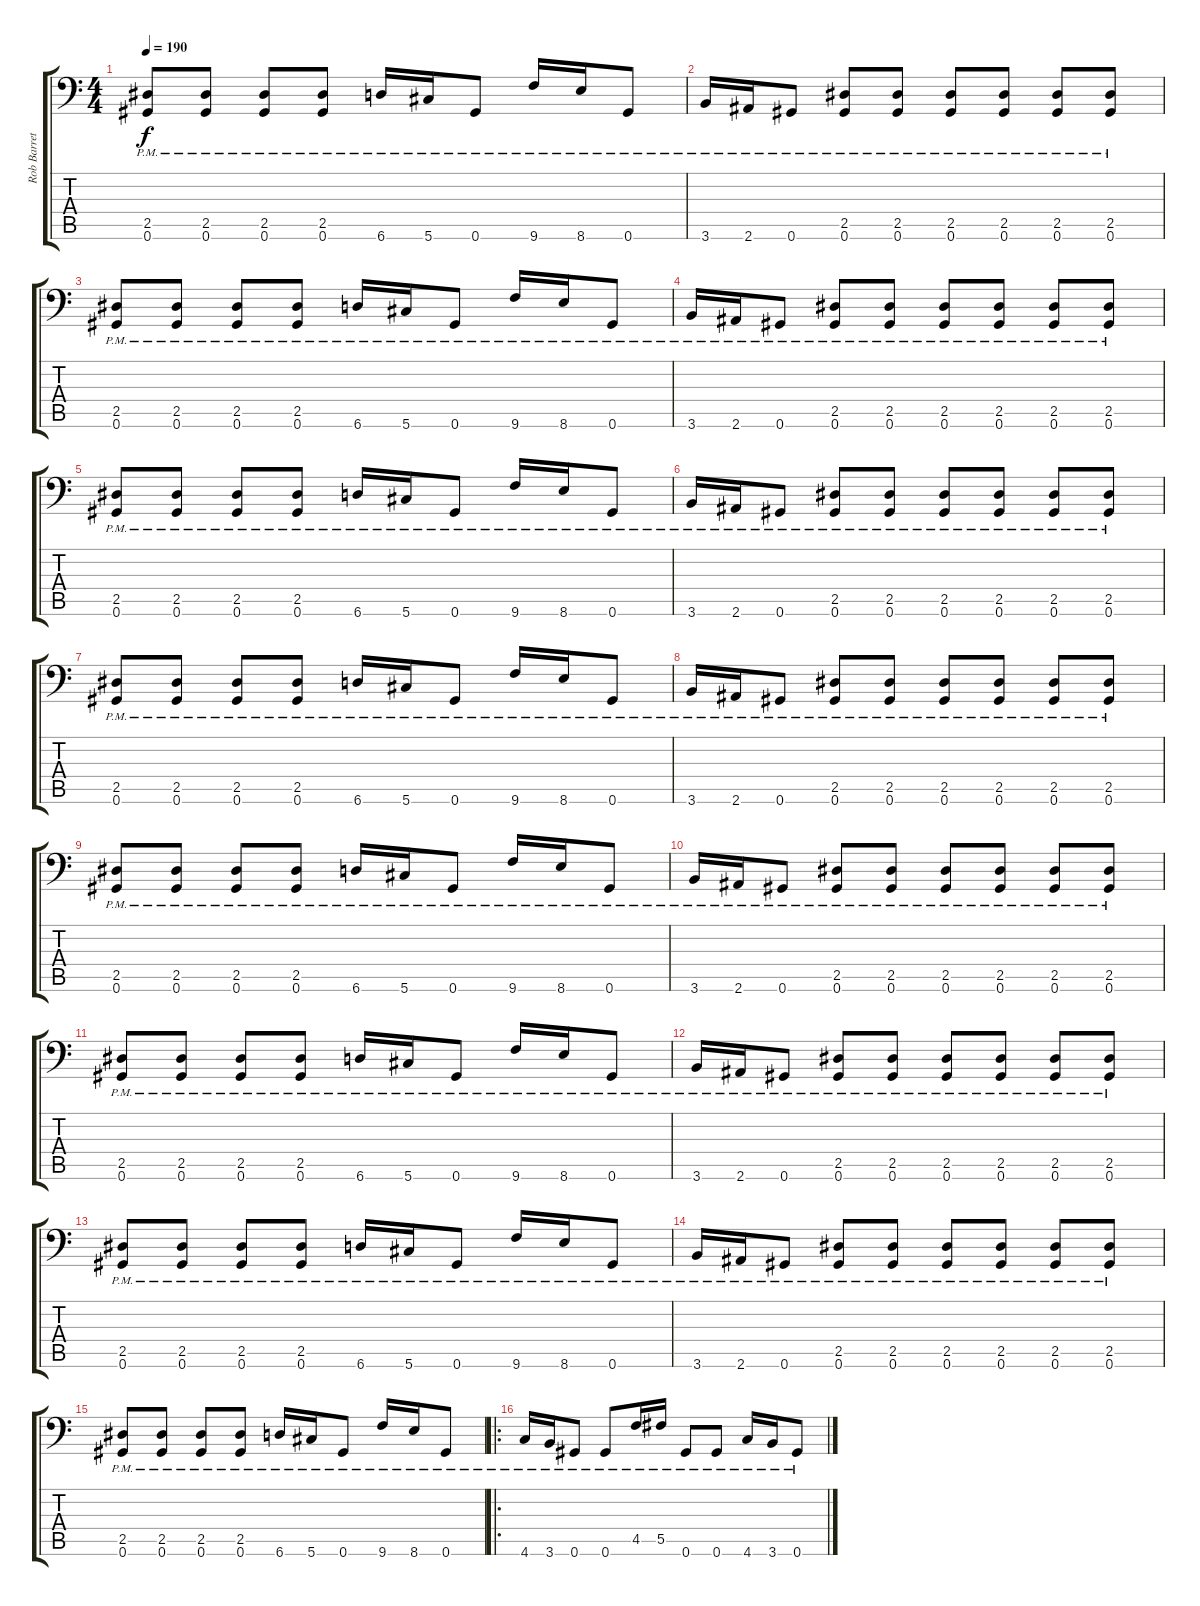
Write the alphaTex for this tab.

\track ("Rob Barrett" "Rob Barret") {instrument distortionguitar}
\staff {score tabs}
\tuning (Ab3 Eb3 B2 Gb2 Db2 Ab1) {hide}
\ts (4 4)
\tempo 190
\clef f4
\ks c
(2.5{pm} 0.6{pm}).8{dy f} (2.5{pm} 0.6{pm}).8 (2.5{pm} 0.6{pm}).8 (2.5{pm} 0.6{pm}).8 6.6{pm}.16 5.6{pm}.16 0.6{pm}.8 9.6{pm}.16 8.6{pm}.16 0.6{pm}.8 |
3.6{pm}.16 2.6{pm}.16 0.6{pm}.8 (2.5{pm} 0.6{pm}).8 (2.5{pm} 0.6{pm}).8 (2.5{pm} 0.6{pm}).8 (2.5{pm} 0.6{pm}).8 (2.5{pm} 0.6{pm}).8 (2.5{pm} 0.6{pm}).8 |
(2.5{pm} 0.6{pm}).8 (2.5{pm} 0.6{pm}).8 (2.5{pm} 0.6{pm}).8 (2.5{pm} 0.6{pm}).8 6.6{pm}.16 5.6{pm}.16 0.6{pm}.8 9.6{pm}.16 8.6{pm}.16 0.6{pm}.8 |
3.6{pm}.16 2.6{pm}.16 0.6{pm}.8 (2.5{pm} 0.6{pm}).8 (2.5{pm} 0.6{pm}).8 (2.5{pm} 0.6{pm}).8 (2.5{pm} 0.6{pm}).8 (2.5{pm} 0.6{pm}).8 (2.5{pm} 0.6{pm}).8 |
(2.5{pm} 0.6{pm}).8 (2.5{pm} 0.6{pm}).8 (2.5{pm} 0.6{pm}).8 (2.5{pm} 0.6{pm}).8 6.6{pm}.16 5.6{pm}.16 0.6{pm}.8 9.6{pm}.16 8.6{pm}.16 0.6{pm}.8 |
3.6{pm}.16 2.6{pm}.16 0.6{pm}.8 (2.5{pm} 0.6{pm}).8 (2.5{pm} 0.6{pm}).8 (2.5{pm} 0.6{pm}).8 (2.5{pm} 0.6{pm}).8 (2.5{pm} 0.6{pm}).8 (2.5{pm} 0.6{pm}).8 |
(2.5{pm} 0.6{pm}).8 (2.5{pm} 0.6{pm}).8 (2.5{pm} 0.6{pm}).8 (2.5{pm} 0.6{pm}).8 6.6{pm}.16 5.6{pm}.16 0.6{pm}.8 9.6{pm}.16 8.6{pm}.16 0.6{pm}.8 |
3.6{pm}.16 2.6{pm}.16 0.6{pm}.8 (2.5{pm} 0.6{pm}).8 (2.5{pm} 0.6{pm}).8 (2.5{pm} 0.6{pm}).8 (2.5{pm} 0.6{pm}).8 (2.5{pm} 0.6{pm}).8 (2.5{pm} 0.6{pm}).8 |
(2.5{pm} 0.6{pm}).8 (2.5{pm} 0.6{pm}).8 (2.5{pm} 0.6{pm}).8 (2.5{pm} 0.6{pm}).8 6.6{pm}.16 5.6{pm}.16 0.6{pm}.8 9.6{pm}.16 8.6{pm}.16 0.6{pm}.8 |
3.6{pm}.16 2.6{pm}.16 0.6{pm}.8 (2.5{pm} 0.6{pm}).8 (2.5{pm} 0.6{pm}).8 (2.5{pm} 0.6{pm}).8 (2.5{pm} 0.6{pm}).8 (2.5{pm} 0.6{pm}).8 (2.5{pm} 0.6{pm}).8 |
(2.5{pm} 0.6{pm}).8 (2.5{pm} 0.6{pm}).8 (2.5{pm} 0.6{pm}).8 (2.5{pm} 0.6{pm}).8 6.6{pm}.16 5.6{pm}.16 0.6{pm}.8 9.6{pm}.16 8.6{pm}.16 0.6{pm}.8 |
3.6{pm}.16 2.6{pm}.16 0.6{pm}.8 (2.5{pm} 0.6{pm}).8 (2.5{pm} 0.6{pm}).8 (2.5{pm} 0.6{pm}).8 (2.5{pm} 0.6{pm}).8 (2.5{pm} 0.6{pm}).8 (2.5{pm} 0.6{pm}).8 |
(2.5{pm} 0.6{pm}).8 (2.5{pm} 0.6{pm}).8 (2.5{pm} 0.6{pm}).8 (2.5{pm} 0.6{pm}).8 6.6{pm}.16 5.6{pm}.16 0.6{pm}.8 9.6{pm}.16 8.6{pm}.16 0.6{pm}.8 |
3.6{pm}.16 2.6{pm}.16 0.6{pm}.8 (2.5{pm} 0.6{pm}).8 (2.5{pm} 0.6{pm}).8 (2.5{pm} 0.6{pm}).8 (2.5{pm} 0.6{pm}).8 (2.5{pm} 0.6{pm}).8 (2.5{pm} 0.6{pm}).8 |
(2.5{pm} 0.6{pm}).8 (2.5{pm} 0.6{pm}).8 (2.5{pm} 0.6{pm}).8 (2.5{pm} 0.6{pm}).8 6.6{pm}.16 5.6{pm}.16 0.6{pm}.8 9.6{pm}.16 8.6{pm}.16 0.6{pm}.8 |
\ro
4.6{pm}.16 3.6{pm}.16 0.6{pm}.8 0.6{pm}.8 4.5{pm}.16 5.5{pm}.16 0.6{pm}.8 0.6{pm}.8 4.6{pm}.16 3.6{pm}.16 0.6{pm}.8
